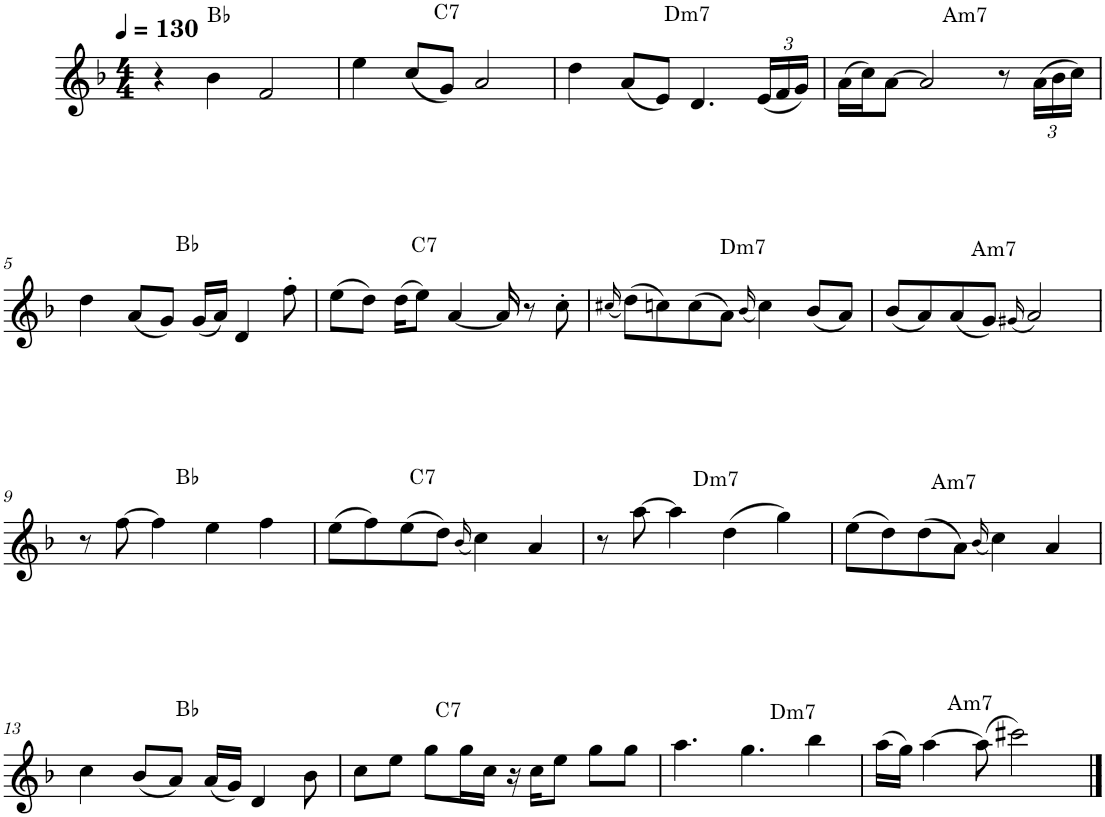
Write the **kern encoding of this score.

**kern
*part1
*staff1
*I"Trumpet
*I'Tpt.
*clefG2
*Trd1c2
*k[b-]
*M4/4
*MM130
=1
4r
!LO:TX:a:t=B♭
4b-\
2f/
=2
!LO:TX:a:t=C7
4ee\
(8cc/L
8g/J)
2a/
=3
!LO:TX:a:t=Dm7
4dd\
(8a/L
8e/J)
4.d/
*Xbrackettup
(24e/LL
24f/
24g/JJ)
=4
!LO:TX:a:t=Am7
(16a\LL
16cc\J)
[8a\J
2a/]
8r
(24a\LL
24b-\
24cc\JJ)
!!LO:LB:g=z
=5
!LO:TX:a:t=B♭
4dd\
(8a/L
8g/J)
(16g/LL
16a/JJ)
4d/
8ff'\
=6
!LO:TX:a:t=C7
(8ee\L
8dd\J)
(16dd\KL
8ee\J)
[4a/
16a/]
8r
8cc'\
=7
(16qcc#X/
!LO:TX:a:t=Dm7
(8dd\L)
8ccn\)
(8cc\
8a\J)
(16qb-/
4cc\)
(8b-/L
8a/J)
=8
!LO:TX:a:t=Am7
(8b-/L
8a/)
(8a/
8g/J)
(16qg#X/
2a/)
!!LO:LB:g=z
=9
!LO:TX:a:t=B♭
8r
[8ff\
4ff\]
4ee\
4ff\
=10
!LO:TX:a:t=C7
(8ee\L
8ff\)
(8ee\
8dd\J)
(16qb-/
4cc\)
4a/
=11
!LO:TX:a:t=Dm7
8r
[8aa\
4aa\]
(4dd\
4gg\)
=12
!LO:TX:a:t=Am7
(8ee\L
8dd\)
(8dd\
8a\J)
(16qb-/
4cc\)
4a/
!!LO:LB:g=z
=13
!LO:TX:a:t=B♭
4cc\
(8b-/L
8a/J)
(16a/LL
16g/JJ)
4d/
8b-\
=14
!LO:TX:a:t=C7
8cc\L
8ee\J
8gg\L
16gg\L
16cc\JJ
16r
16cc\KL
8ee\J
8gg\L
8gg\J
=15
!LO:TX:a:t=Dm7
4.aa\
4.gg\
4bb-\
=16
!LO:TX:a:t=Am7
(16aa\LL
16gg\JJ)
[4aa\
(8aa\]
2ccc#X\)
==
*-
